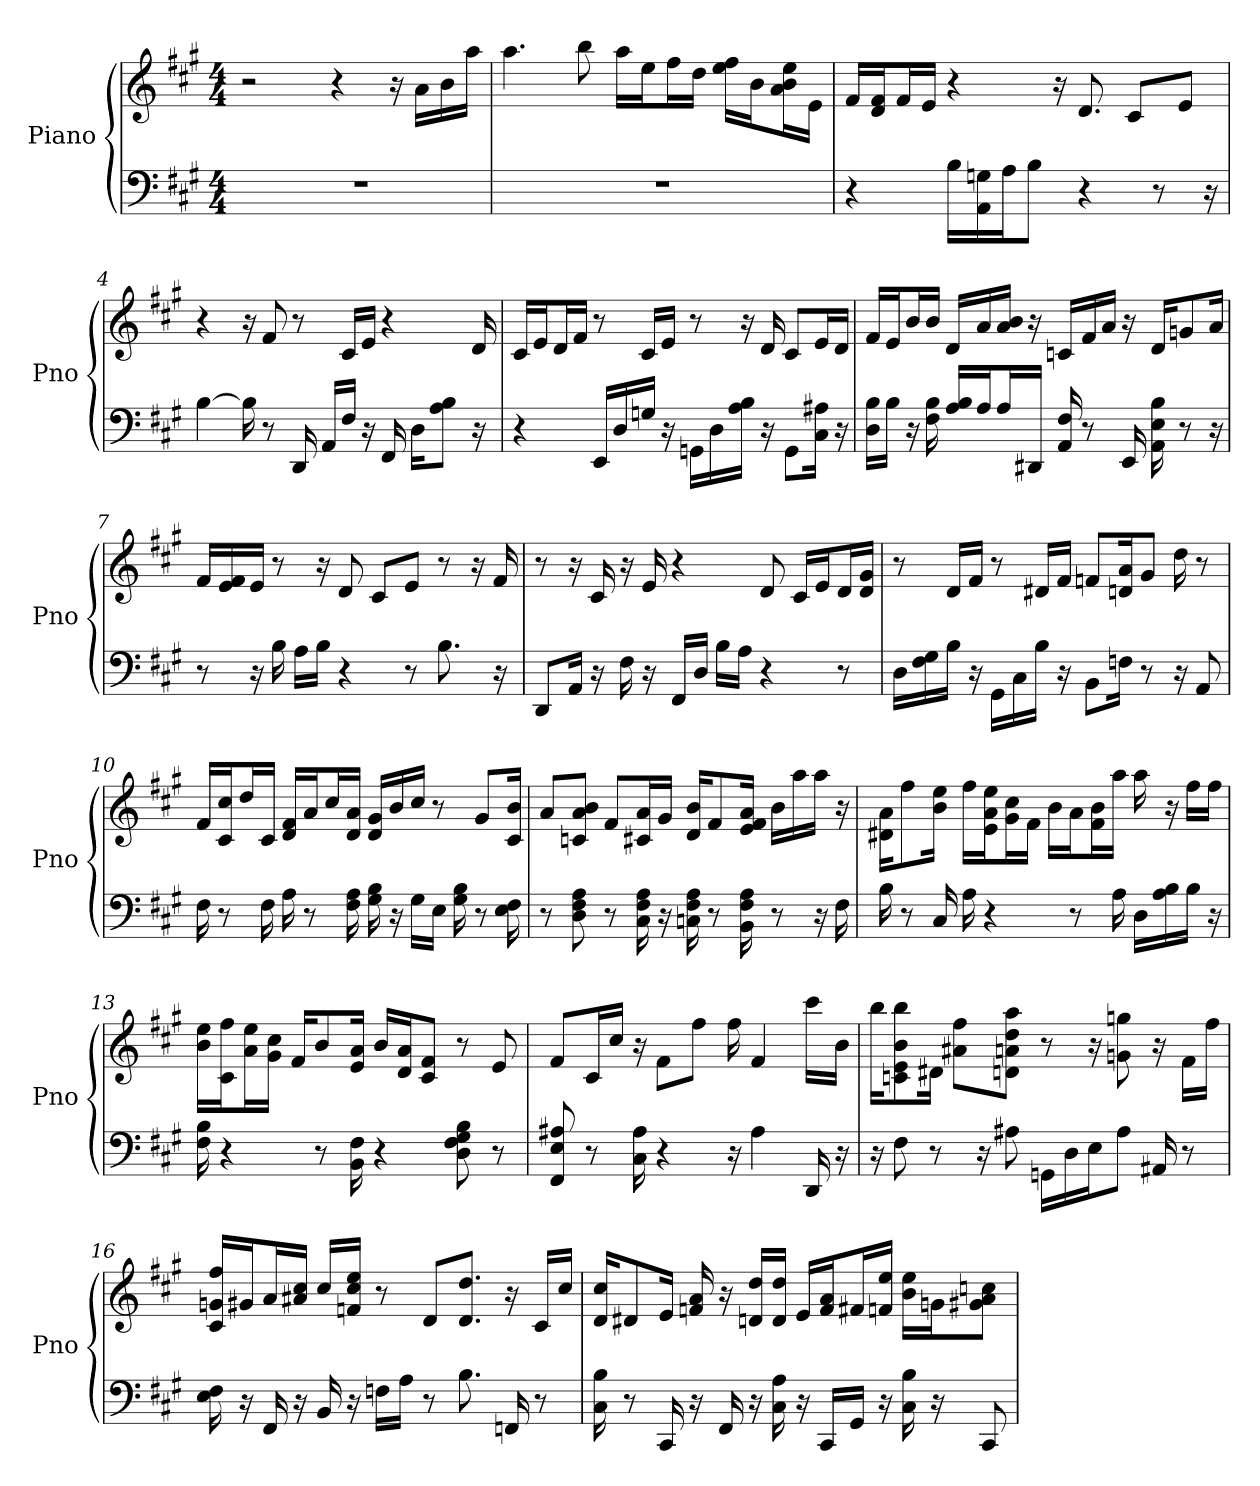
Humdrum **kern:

**kern	**kern
*part1	*part1
*staff2	*staff1
*I"Piano	*
*I'Pno	*
*clefF4	*clefG2
*k[f#c#g#]	*k[f#c#g#]
*A:	*A:
*M4/4	*M4/4
*MM74	*MM74
=1	=1
1r	2r
.	4r
.	16r
.	16a\LL
.	16b\
.	16aa\JJ
=2	=2
1r	4.aa
.	8bb
.	16aa\LL
.	16ee\J
.	16ff#\L
.	16dd\JJ
.	16ff#\ 16ee\LL
.	16b\J
.	16ee\ 16a\ 16b\L
.	16e\JJ
=3	=3
4r	16f#/LL
.	16d/ 16f#/J
.	16f#/L
.	16e/JJ
16B\LL	4r
16AA\ 16G\J	.
16A\K	.
8B\J	.
.	16r
4r	8.d
.	8c#/L
8r	.
.	8e/J
16r	.
=4	=4
[4B	4r
16B]	16r
8r	8f#
16DD	8r
16AA/LL	.
16F#/JJ	16c#/LL
16r	16e/JJ
16FF#	4r
16D\KL	.
8A\ 8B\J	.
16r	16d
=5	=5
4r	16c#/LL
.	16e/J
.	16d/L
.	16f#/JJ
16EE/LL	8r
16D/	.
16G/JJ	16c#/LL
16r	16e/JJ
16GG\LL	8r
16D\	.
16B\ 16A\JJ	16r
16r	16d
8GG\L	8c#/L
16C#\ 16A#\Jk	16e/L
16r	16d/JJ
=6	=6
16B\ 16D\LL	16f#/LL
16B\JJ	16e/J
16r	16b/L
16B 16F#	16b/JJ
16A/ 16B/LL	16d/LL
16A/J	16a/
16A/L	16a/ 16b/JJ
16DD#/JJ	16r
16F# 16AA	16c/LL
8r	16f#/
.	16a/JJ
16EE	16r
16B 16AA 16E	16d/KL
8r	8g/
16r	16a/Jk
=7	=7
8r	16f#/LL
.	16e/ 16f#/
16r	16e/JJ
16B	8r
16A\LL	.
16B\JJ	16r
4r	8d
.	8c#/L
8r	8e/J
8.B	8r
.	16r
16r	16f#
=8	=8
8DD/L	8r
16AA/Jk	16r
16r	16c#
16F#	16r
16r	16e
16FF#/LL	4r
16D/JJ	.
16B\LL	.
16A\JJ	.
4r	8d
.	16c#/LL
.	16e/J
8r	16d/L
.	16g#/ 16d/JJ
=9	=9
16D\LL	8r
16F#\ 16G#\	.
16B\JJ	16d/LL
16r	16f#/JJ
16GG#\LL	8r
16C#\	.
16B\JJ	16d#/LL
16r	16f#/JJ
8BB\L	8f/L
16F\Jk	16d/ 16a/K
8r	8g#/J
16r	16dd
8AA	8r
=10	=10
16F#	16f#/LL
8r	16c#/ 16cc#/J
.	16dd/L
16F#	16c#/JJ
16A	16d/ 16f#/LL
8r	16a/J
.	16cc#/L
16F# 16A	16a/ 16d/JJ
16B 16G#	16d/ 16g#/LL
16r	16b/
16G#\LL	16cc#/JJ
16E\JJ	8r
16G# 16B	.
8r	8g#/L
16E 16F#	16c#/ 16b/Jk
=11	=11
8r	8a/L
8F# 8A 8D	8a/ 8c/ 8b/J
8r	8f#/L
16C# 16A 16F#	16a/ 16c#/L
16r	16g#/JJ
16F# 16C 16A	16b/ 16d/KL
8r	8f#/
16F# 16BB 16A	16f#/ 16a/ 16e/Jk
8r	16b\LL
.	16aa\
16r	16aa\JJ
16F#	16r
=12	=12
16B	16a\ 16d#\KL
8r	8ff#\
16C#	16b\ 16ee\Jk
16A	16ff#\LL
4r	16a\ 16ee\ 16e\J
.	16g#\ 16cc#\L
.	16f#\JJ
.	16b\LL
8r	16a\J
.	16f#\ 16b\L
16A	16aa\JJ
16D\LL	16aa
16A\ 16B\	16r
16B\JJ	16ff#\LL
16r	16ff#\JJ
=13	=13
16B 16F#	16ee\ 16b\LL
4r	16c#\ 16ff#\J
.	16ee\ 16a\L
.	16g#\ 16cc#\JJ
.	16f#/KL
8r	8b/
16BB 16F#	16a/ 16e/Jk
4r	16b/LL
.	16d/ 16a/J
.	8f#/ 8c#/J
8G# 8F# 8B 8D	8r
8r	8e
=14	=14
8FF# 8E 8A#	8f#/L
8r	16c#/L
.	16cc#/JJ
16A# 16C#	16r
4r	8f#\L
.	8ff#\J
16r	16ff#
4A#	4f#
16DD	16ccc#\LL
16r	16b\JJ
=15	=15
16r	16bb\KL
8F#	8bb\ 8b\ 8c\ 8e\
8r	16d#\Jk
.	8ff#\ 8a#\L
16r	.
8A#	8aa\ 8dd\ 8d\ 8a\J
16GG\LL	8r
16D\J	.
16E\K	16r
8A#\J	8gg 8g
16AA#	16r
8r	16f#\LL
.	16ff#\JJ
=16	=16
16E 16F#	16c#/ 16g/ 16ff#/LL
16r	16g#/J
16FF#	16a/L
16r	16cc#/ 16a#/JJ
16BB	16cc#/LL
16r	16ee/ 16cc#/ 16f/JJ
16F\LL	8r
16A\JJ	.
8r	8d/L
8.B	8.d/ 8.dd/J
16FF	16r
8r	16c#/LL
.	16cc#/JJ
=17	=17
16B 16C#	16cc#/ 16d/KL
8r	8d#/
16CC#	16e/Jk
16r	16a 16f
16FF#	16r
16r	16d/ 16dd/LL
16C# 16A	16d/ 16dd/JJ
16r	16e/LL
16CC#/LL	16f/ 16a/J
16GG#/JJ	16f#/L
16r	16f/ 16ee/JJ
16B 16C#	16ee\ 16b\LL
16r	16g\J
8CC#	8g#\ 8a\ 8cc\J
=	=
*-	*-
